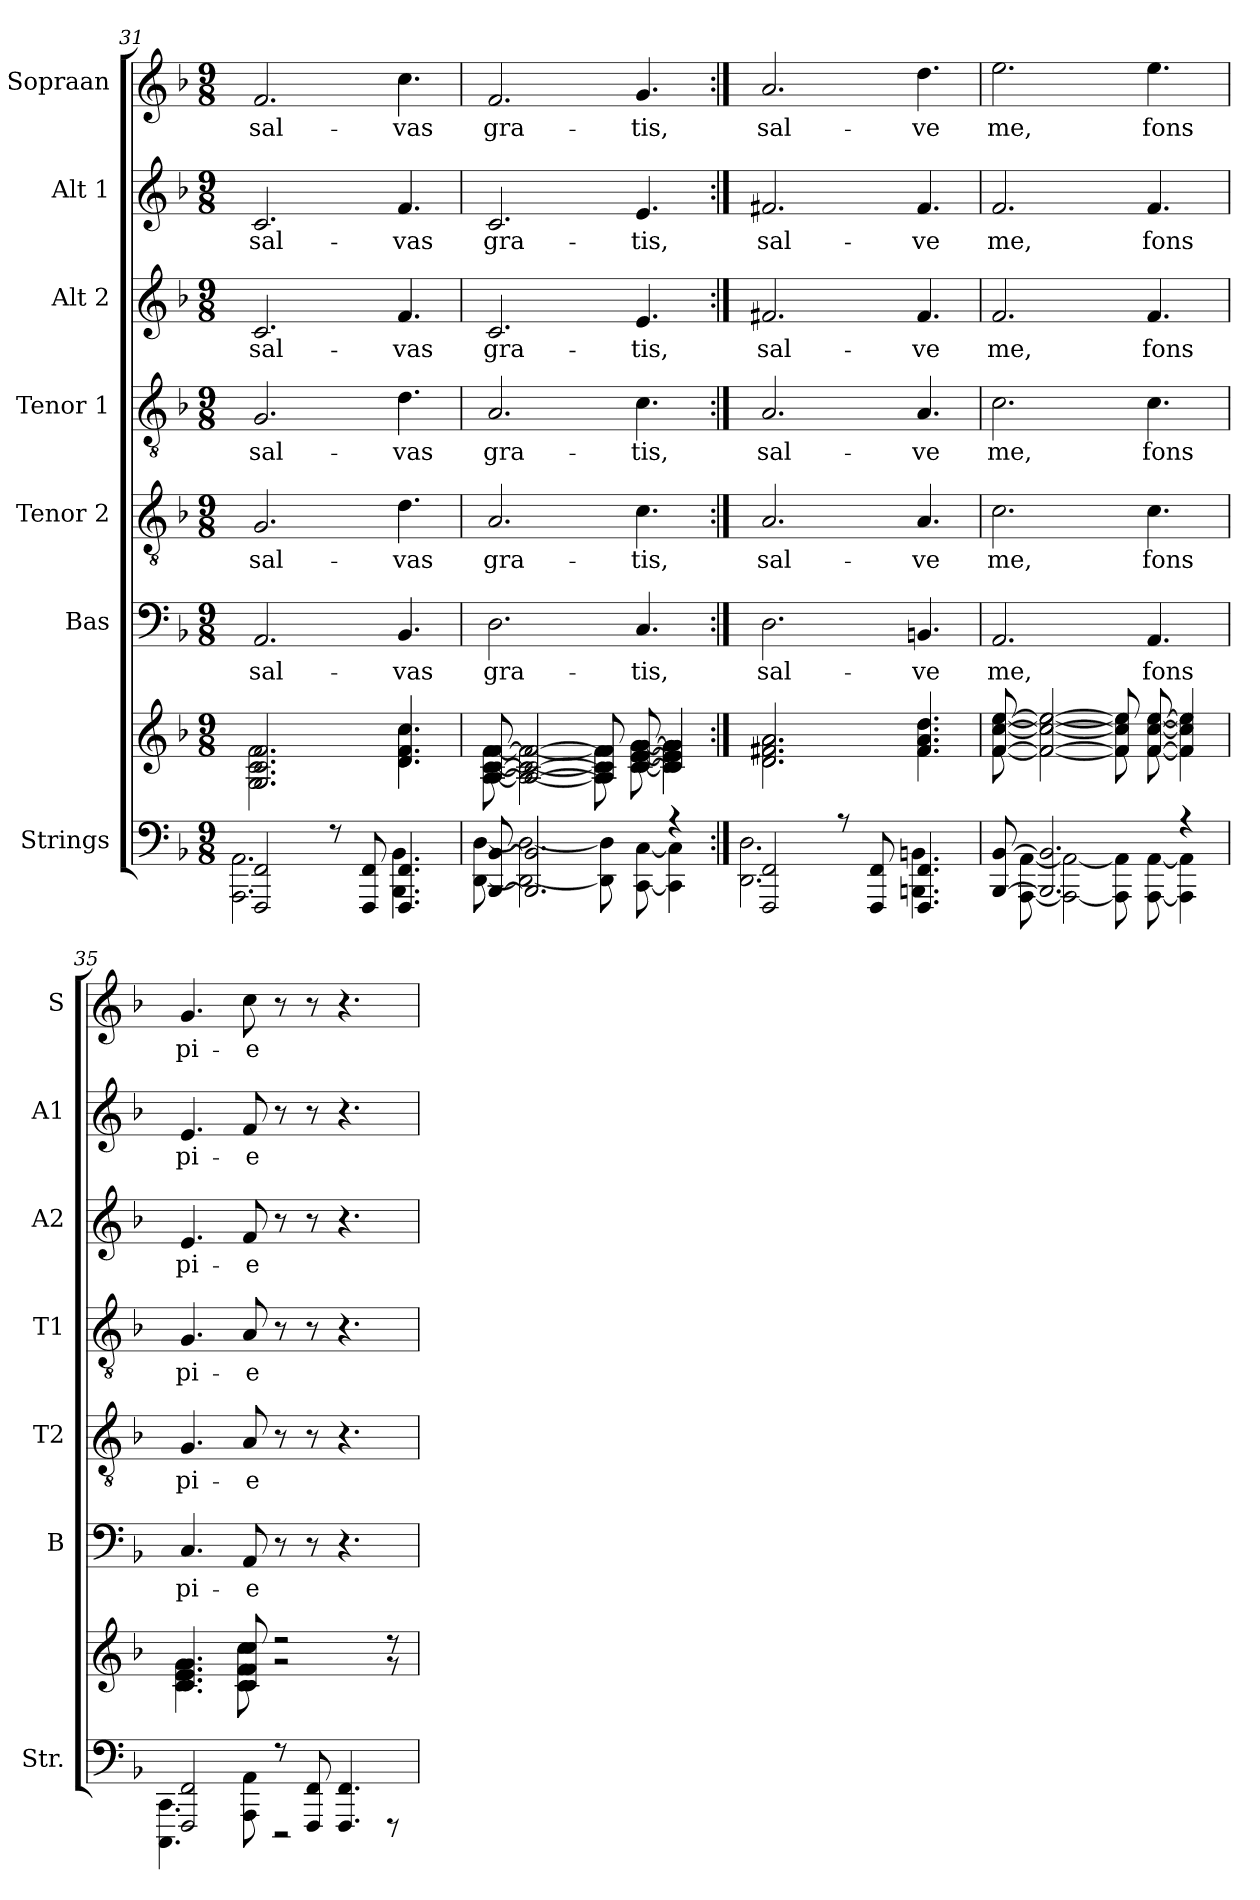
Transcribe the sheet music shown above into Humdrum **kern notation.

**kern	**kern	**kern	**text	**kern	**text	**kern	**text	**kern	**text	**kern	**text	**kern	**text
*part7	*part7	*part6	*part6	*part5	*part5	*part4	*part4	*part3	*part3	*part2	*part2	*part1	*part1
*staff8	*staff7	*staff6	*staff6	*staff5	*staff5	*staff4	*staff4	*staff3	*staff3	*staff2	*staff2	*staff1	*staff1
*I"Strings	*	*I"Bas	*	*I"Tenor 2	*	*I"Tenor 1	*	*I"Alt 2	*	*I"Alt 1	*	*I"Sopraan	*
*I'Str.	*	*I'B	*	*I'T2	*	*I'T1	*	*I'A2	*	*I'A1	*	*I'S	*
*clefF4	*clefG2	*clefF4	*	*clefGv2	*	*clefGv2	*	*clefG2	*	*clefG2	*	*clefG2	*
*k[b-]	*k[b-]	*k[b-]	*	*k[b-]	*	*k[b-]	*	*k[b-]	*	*k[b-]	*	*k[b-]	*
*F:	*F:	*F:	*	*F:	*	*F:	*	*F:	*	*F:	*	*F:	*
*M9/8	*M9/8	*M9/8	*	*M9/8	*	*M9/8	*	*M9/8	*	*M9/8	*	*M9/8	*
=31	=31	=31	=31	=31	=31	=31	=31	=31	=31	=31	=31	=31	=31
*^	*^	*	*	*	*	*	*	*	*	*	*	*	*
!	!	!	!	!	!LO:LY:b	!	!LO:LY:b	!	!LO:LY:b	!	!LO:LY:b	!	!LO:LY:b	!	!LO:LY:b
2FFF/ 2FF/	2.AAA\ 2.AA\	2.G/ 2.c/ 2.f/	2.G\ 2.c\ 2.f\	2.AA/	sal-	2.G/	sal-	2.G/	sal-	2.c/	sal-	2.c/	sal-	2.f/	sal-
8r	.	.	.	.	.	.	.	.	.	.	.	.	.	.	.
8FFF/ 8FF/	.	.	.	.	.	.	.	.	.	.	.	.	.	.	.
!	!	!	!	!	!LO:LY:b	!	!LO:LY:b	!	!LO:LY:b	!	!LO:LY:b	!	!LO:LY:b	!	!LO:LY:b
4.FFF/ 4.FF/	4.BBB-\ 4.BB-\	4.d/ 4.f/ 4.cc/	4.d\ 4.f\ 4.cc\	4.BB-/	-vas	4.d\	-vas	4.d\	-vas	4.f/	-vas	4.f/	-vas	4.cc\	-vas
=32	=32	=32	=32	=32	=32	=32	=32	=32	=32	=32	=32	=32	=32	=32	=32
!	!	!	!	!	!LO:LY:b	!	!LO:LY:b	!	!LO:LY:b	!	!LO:LY:b	!	!LO:LY:b	!	!LO:LY:b
[8BBB-/ [8BB-/	[8DD\ [8D\	[8A/ [8c/ [8f/	[8A\ [8c\ [8f\	2.D\	gra-	2.A/	gra-	2.A/	gra-	2.c/	gra-	2.c/	gra-	2.f/	gra-
2.BBB-/] 2.BB-/]	2DD\_ 2D\_	2A/_ 2c/_ 2f/_	2A\_ 2c\_ 2f\_	.	.	.	.	.	.	.	.	.	.	.	.
.	8DD\] 8D\]	8A/] 8c/] 8f/]	8A\] 8c\] 8f\]	.	.	.	.	.	.	.	.	.	.	.	.
!	!	!	!	!	!LO:LY:b	!	!LO:LY:b	!	!LO:LY:b	!	!LO:LY:b	!	!LO:LY:b	!	!LO:LY:b
.	[8CC\ [8C\	[8c/ [8e/ [8g/	[8c\ [8e\ [8g\	4.C/	-tis,	4.c\	-tis,	4.c\	-tis,	4.e/	-tis,	4.e/	-tis,	4.g/	-tis,
4r	4CC\] 4C\]	4c/] 4e/] 4g/]	4c\] 4e\] 4g\]	.	.	.	.	.	.	.	.	.	.	.	.
!!LO:LB:g=z
=33:|!	=33:|!	=33:|!	=33:|!	=33:|!	=33:|!	=33:|!	=33:|!	=33:|!	=33:|!	=33:|!	=33:|!	=33:|!	=33:|!	=33:|!	=33:|!
!	!	!	!	!	!LO:LY:b	!	!LO:LY:b	!	!LO:LY:b	!	!LO:LY:b	!	!LO:LY:b	!	!LO:LY:b
2FFF/ 2FF/	2.DD\ 2.D\	2.d/ 2.f#X/ 2.a/	2.d\ 2.f#\ 2.a\	2.D\	sal-	2.A/	sal-	2.A/	sal-	2.f#X/	sal-	2.f#X/	sal-	2.a/	sal-
8r	.	.	.	.	.	.	.	.	.	.	.	.	.	.	.
8FFF/ 8FF/	.	.	.	.	.	.	.	.	.	.	.	.	.	.	.
!	!	!	!	!	!LO:LY:b	!	!LO:LY:b	!	!LO:LY:b	!	!LO:LY:b	!	!LO:LY:b	!	!LO:LY:b
4.FFF/ 4.FF/	4.BBBn\ 4.BBn\	4.f#/ 4.a/ 4.dd/	4.f#\ 4.a\ 4.dd\	4.BBn/	-ve	4.A/	-ve	4.A/	-ve	4.f#/	-ve	4.f#/	-ve	4.dd\	-ve
=34	=34	=34	=34	=34	=34	=34	=34	=34	=34	=34	=34	=34	=34	=34	=34
!	!	!	!	!	!LO:LY:b	!	!LO:LY:b	!	!LO:LY:b	!	!LO:LY:b	!	!LO:LY:b	!	!LO:LY:b
[8BBB-/ [8BB-/	[8AAA\ [8AA\	[8f/ [8cc/ [8ee/	[8f\ [8cc\ [8ee\	2.AA/	me,	2.c\	me,	2.c\	me,	2.f/	me,	2.f/	me,	2.ee\	me,
2.BBB-/] 2.BB-/]	2AAA\_ 2AA\_	2f/_ 2cc/_ 2ee/_	2f\_ 2cc\_ 2ee\_	.	.	.	.	.	.	.	.	.	.	.	.
.	8AAA\] 8AA\]	8f/] 8cc/] 8ee/]	8f\] 8cc\] 8ee\]	.	.	.	.	.	.	.	.	.	.	.	.
!	!	!	!	!	!LO:LY:b	!	!LO:LY:b	!	!LO:LY:b	!	!LO:LY:b	!	!LO:LY:b	!	!LO:LY:b
.	[8AAA\ [8AA\	[8f/ [8cc/ [8ee/	[8f\ [8cc\ [8ee\	4.AA/	fons	4.c\	fons	4.c\	fons	4.f/	fons	4.f/	fons	4.ee\	fons
4r	4AAA\] 4AA\]	4f/] 4cc/] 4ee/]	4f\] 4cc\] 4ee\]	.	.	.	.	.	.	.	.	.	.	.	.
=35	=35	=35	=35	=35	=35	=35	=35	=35	=35	=35	=35	=35	=35	=35	=35
!	!	!	!	!	!LO:LY:b	!	!LO:LY:b	!	!LO:LY:b	!	!LO:LY:b	!	!LO:LY:b	!	!LO:LY:b
2FFF/ 2FF/	4.CCC\ 4.CC\	4.c/ 4.e/ 4.g/	4.c\ 4.e\ 4.g\	4.C/	pi-	4.G/	pi-	4.G/	pi-	4.e/	pi-	4.e/	pi-	4.g/	pi-
!	!	!	!	!	!LO:LY:b	!	!LO:LY:b	!	!LO:LY:b	!	!LO:LY:b	!	!LO:LY:b	!	!LO:LY:b
.	8AAA\ 8AA\	8c/ 8f/ 8cc/	8c\ 8f\ 8cc\	8AA/	-e-	8A/	-e-	8A/	-e-	8f/	-e-	8f/	-e-	8cc\	-e-
8r	2r	2r	2r	8r	.	8r	.	8r	.	8r	.	8r	.	8r	.
8FFF/ 8FF/	.	.	.	8r	.	8r	.	8r	.	8r	.	8r	.	8r	.
4.FFF/ 4.FF/	.	.	.	4.r	.	4.r	.	4.r	.	4.r	.	4.r	.	4.r	.
.	8r	8r	8r	.	.	.	.	.	.	.	.	.	.	.	.
*v	*v	*	*	*	*	*	*	*	*	*	*	*	*	*	*
*	*v	*v	*	*	*	*	*	*	*	*	*	*	*	*
=	=	=	=	=	=	=	=	=	=	=	=	=	=
*-	*-	*-	*-	*-	*-	*-	*-	*-	*-	*-	*-	*-	*-
